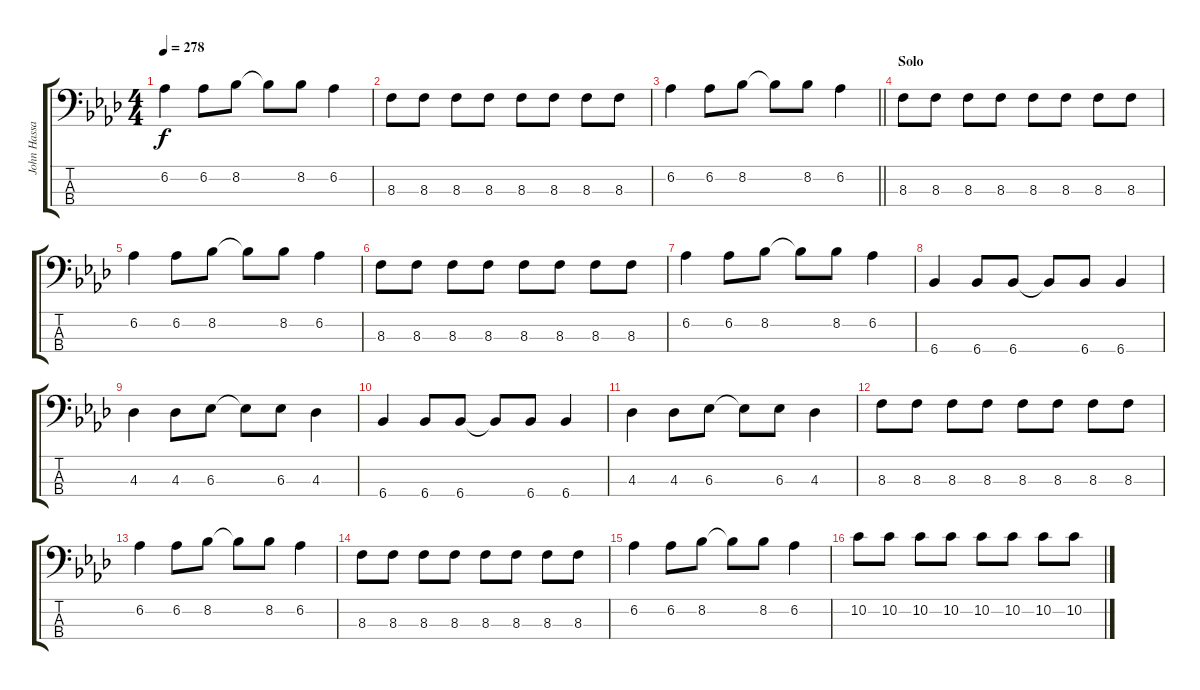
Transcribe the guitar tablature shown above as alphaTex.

\track ("John Hassall" "John Hassa") {instrument electricbassfinger}
\staff {score tabs}
\tuning (G2 D2 A1 E1) {hide}
\ts (4 4)
\tempo 278
\clef f4
\ks ab
6.2.4{dy f} 6.2.8 8.2.8 8.2{t}.8 8.2.8 6.2.4 |
8.3.8 8.3.8 8.3.8 8.3.8 8.3.8 8.3.8 8.3.8 8.3.8 |
\barLineRight lightlight
6.2.4 6.2.8 8.2.8 8.2{t}.8 8.2.8 6.2.4 |
\section ("" "Solo")
8.3.8 8.3.8 8.3.8 8.3.8 8.3.8 8.3.8 8.3.8 8.3.8 |
6.2.4 6.2.8 8.2.8 8.2{t}.8 8.2.8 6.2.4 |
8.3.8 8.3.8 8.3.8 8.3.8 8.3.8 8.3.8 8.3.8 8.3.8 |
6.2.4 6.2.8 8.2.8 8.2{t}.8 8.2.8 6.2.4 |
6.4.4 6.4.8 6.4.8 6.4{t}.8 6.4.8 6.4.4 |
4.3.4 4.3.8 6.3.8 6.3{t}.8 6.3.8 4.3.4 |
6.4.4 6.4.8 6.4.8 6.4{t}.8 6.4.8 6.4.4 |
4.3.4 4.3.8 6.3.8 6.3{t}.8 6.3.8 4.3.4 |
8.3.8 8.3.8 8.3.8 8.3.8 8.3.8 8.3.8 8.3.8 8.3.8 |
6.2.4 6.2.8 8.2.8 8.2{t}.8 8.2.8 6.2.4 |
8.3.8 8.3.8 8.3.8 8.3.8 8.3.8 8.3.8 8.3.8 8.3.8 |
6.2.4 6.2.8 8.2.8 8.2{t}.8 8.2.8 6.2.4 |
10.2.8 10.2.8 10.2.8 10.2.8 10.2.8 10.2.8 10.2.8 10.2.8
